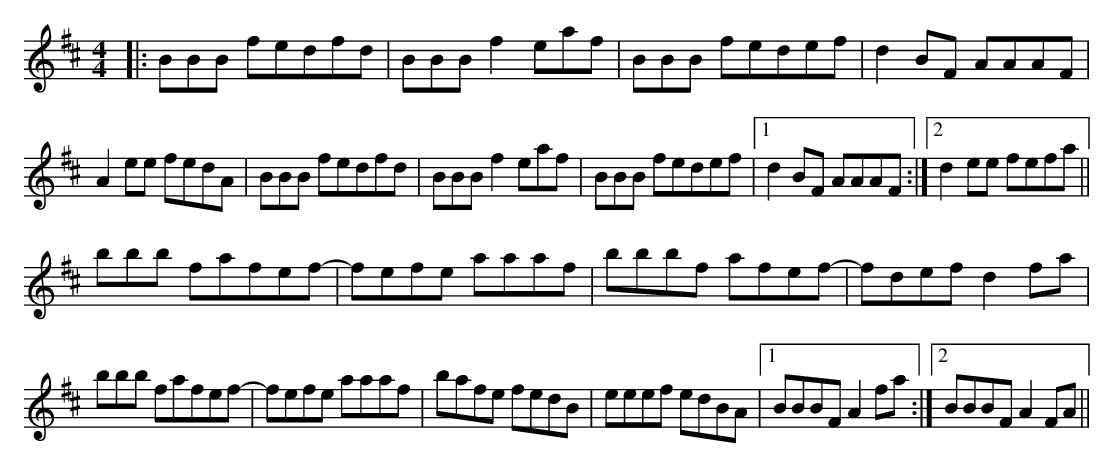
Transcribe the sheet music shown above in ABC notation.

X:1
M:4/4
K:Bmin
|:BBB fedfd|BBB f2eaf|BBB fedef|d2BF AAAF|
A2ee fedA|BBB fedfd|BBB f2 eaf|BBB fedef|1 d2BF AAAF:|2 d2ee fefa||
bbb fafef-|fefe aaaf|bbbf afef-|fdef d2fa|
bbb fafef-|fefe aaaf|bafe fedB|eeef edBA|1 BBBF A2fa:|2 BBBF A2FA||
